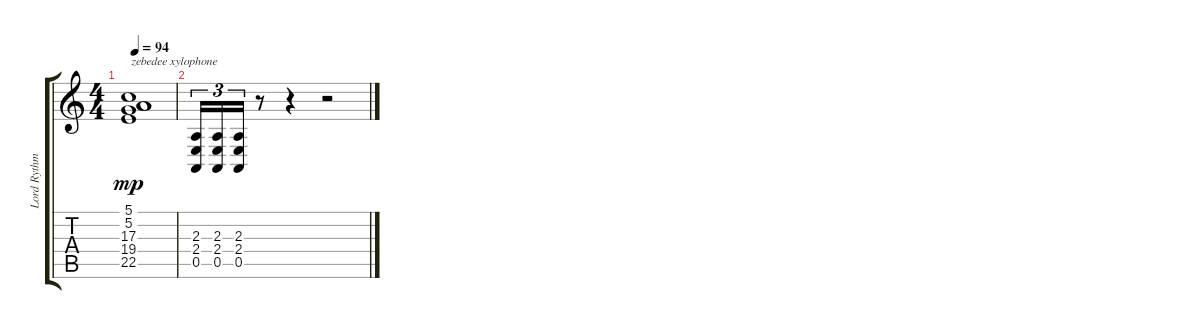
\track ("Lord Rythm" "Lord Rythm") {instrument drawbarorgan}
\staff {score tabs}
\tuning (E4 B3 G3 D3 A2 E2) {hide}
\ts (4 4)
\tempo 94
\clef g2
\ks c
(5.1{t} 5.2{t} 17.3{t} 19.4{t} 22.5{t}).1{txt " zebedee xylophone" dy mp} |
(2.3 2.4 0.5).16{tu (3 2)} (2.3 2.4 0.5).16{tu (3 2)} (2.3 2.4 0.5).16{tu (3 2)} r.8 r.4 r.2
